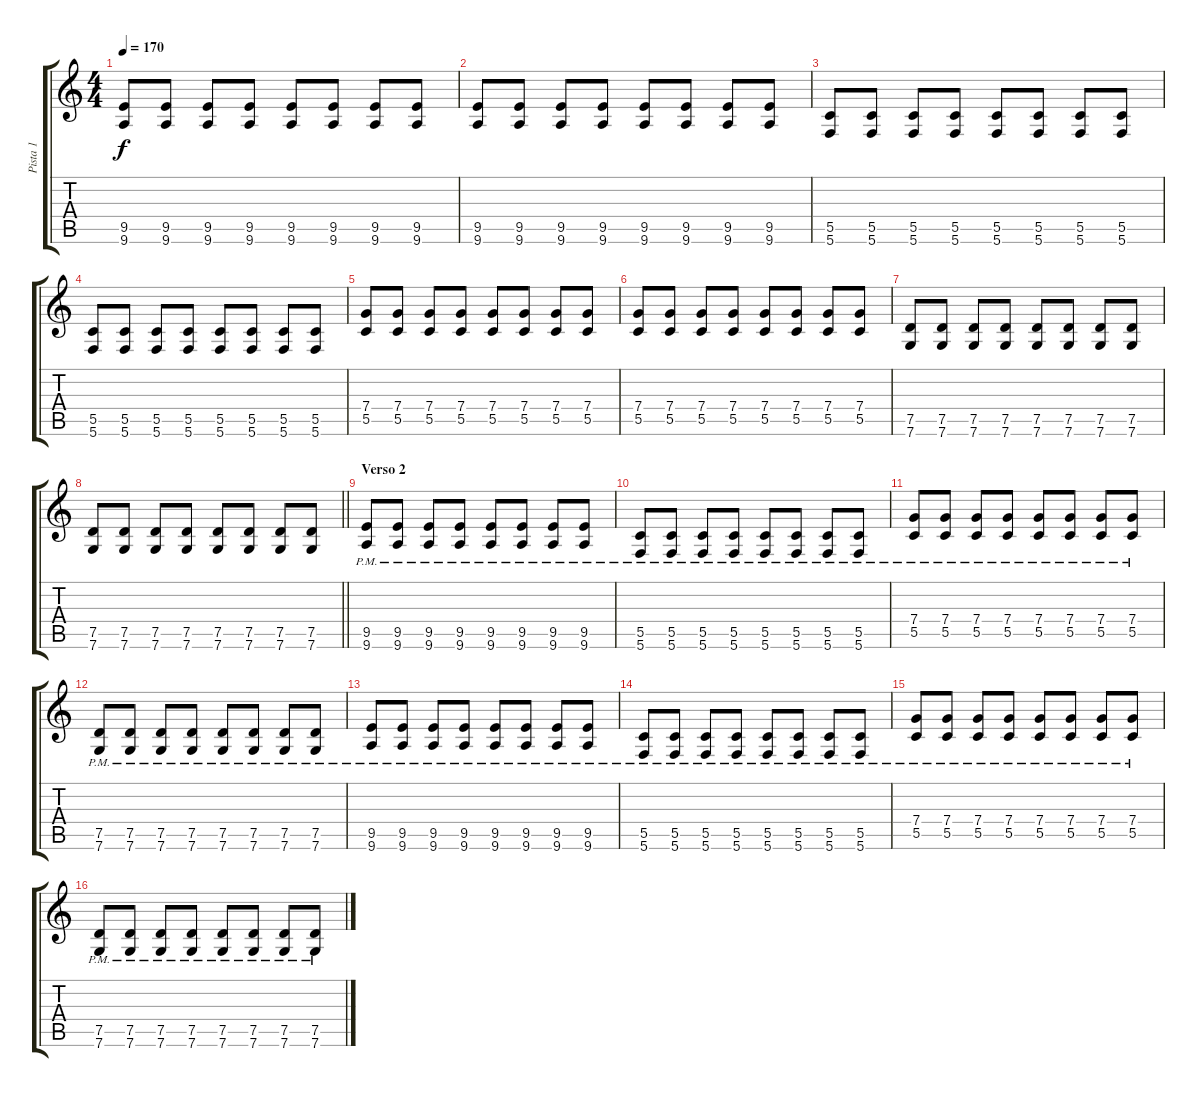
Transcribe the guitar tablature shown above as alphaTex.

\track ("Pista 1" "Pista 1") {instrument distortionguitar}
\staff {score tabs}
\tuning (D4 A3 F3 C3 G2 C2) {hide}
\ts (4 4)
\tempo 170
\clef g2
\ks c
(9.5 9.6).8{dy f} (9.5 9.6).8 (9.5 9.6).8 (9.5 9.6).8 (9.5 9.6).8 (9.5 9.6).8 (9.5 9.6).8 (9.5 9.6).8 |
(9.5 9.6).8 (9.5 9.6).8 (9.5 9.6).8 (9.5 9.6).8 (9.5 9.6).8 (9.5 9.6).8 (9.5 9.6).8 (9.5 9.6).8 |
(5.5 5.6).8 (5.5 5.6).8 (5.5 5.6).8 (5.5 5.6).8 (5.5 5.6).8 (5.5 5.6).8 (5.5 5.6).8 (5.5 5.6).8 |
(5.5 5.6).8 (5.5 5.6).8 (5.5 5.6).8 (5.5 5.6).8 (5.5 5.6).8 (5.5 5.6).8 (5.5 5.6).8 (5.5 5.6).8 |
(7.4 5.5).8 (7.4 5.5).8 (7.4 5.5).8 (7.4 5.5).8 (7.4 5.5).8 (7.4 5.5).8 (7.4 5.5).8 (7.4 5.5).8 |
(7.4 5.5).8 (7.4 5.5).8 (7.4 5.5).8 (7.4 5.5).8 (7.4 5.5).8 (7.4 5.5).8 (7.4 5.5).8 (7.4 5.5).8 |
(7.5 7.6).8 (7.5 7.6).8 (7.5 7.6).8 (7.5 7.6).8 (7.5 7.6).8 (7.5 7.6).8 (7.5 7.6).8 (7.5 7.6).8 |
\barLineRight lightlight
(7.5 7.6).8 (7.5 7.6).8 (7.5 7.6).8 (7.5 7.6).8 (7.5 7.6).8 (7.5 7.6).8 (7.5 7.6).8 (7.5 7.6).8 |
\section ("" "Verso 2")
(9.5{pm} 9.6{pm}).8 (9.5{pm} 9.6{pm}).8 (9.5{pm} 9.6{pm}).8 (9.5{pm} 9.6{pm}).8 (9.5{pm} 9.6{pm}).8 (9.5{pm} 9.6{pm}).8 (9.5{pm} 9.6{pm}).8 (9.5{pm} 9.6{pm}).8 |
(5.5{pm} 5.6{pm}).8 (5.5{pm} 5.6{pm}).8 (5.5{pm} 5.6{pm}).8 (5.5{pm} 5.6{pm}).8 (5.5{pm} 5.6{pm}).8 (5.5{pm} 5.6{pm}).8 (5.5{pm} 5.6{pm}).8 (5.5{pm} 5.6{pm}).8 |
(7.4{pm} 5.5{pm}).8 (7.4{pm} 5.5{pm}).8 (7.4{pm} 5.5{pm}).8 (7.4{pm} 5.5{pm}).8 (7.4{pm} 5.5{pm}).8 (7.4{pm} 5.5{pm}).8 (7.4{pm} 5.5{pm}).8 (7.4{pm} 5.5{pm}).8 |
(7.5{pm} 7.6{pm}).8 (7.5{pm} 7.6{pm}).8 (7.5{pm} 7.6{pm}).8 (7.5{pm} 7.6{pm}).8 (7.5{pm} 7.6{pm}).8 (7.5{pm} 7.6{pm}).8 (7.5{pm} 7.6{pm}).8 (7.5{pm} 7.6{pm}).8 |
(9.5{pm} 9.6{pm}).8 (9.5{pm} 9.6{pm}).8 (9.5{pm} 9.6{pm}).8 (9.5{pm} 9.6{pm}).8 (9.5{pm} 9.6{pm}).8 (9.5{pm} 9.6{pm}).8 (9.5{pm} 9.6{pm}).8 (9.5{pm} 9.6{pm}).8 |
(5.5{pm} 5.6{pm}).8 (5.5{pm} 5.6{pm}).8 (5.5{pm} 5.6{pm}).8 (5.5{pm} 5.6{pm}).8 (5.5{pm} 5.6{pm}).8 (5.5{pm} 5.6{pm}).8 (5.5{pm} 5.6{pm}).8 (5.5{pm} 5.6{pm}).8 |
(7.4{pm} 5.5{pm}).8 (7.4{pm} 5.5{pm}).8 (7.4{pm} 5.5{pm}).8 (7.4{pm} 5.5{pm}).8 (7.4{pm} 5.5{pm}).8 (7.4{pm} 5.5{pm}).8 (7.4{pm} 5.5{pm}).8 (7.4{pm} 5.5{pm}).8 |
(7.5{pm} 7.6{pm}).8 (7.5{pm} 7.6{pm}).8 (7.5{pm} 7.6{pm}).8 (7.5{pm} 7.6{pm}).8 (7.5{pm} 7.6{pm}).8 (7.5{pm} 7.6{pm}).8 (7.5{pm} 7.6{pm}).8 (7.5{pm} 7.6{pm}).8
